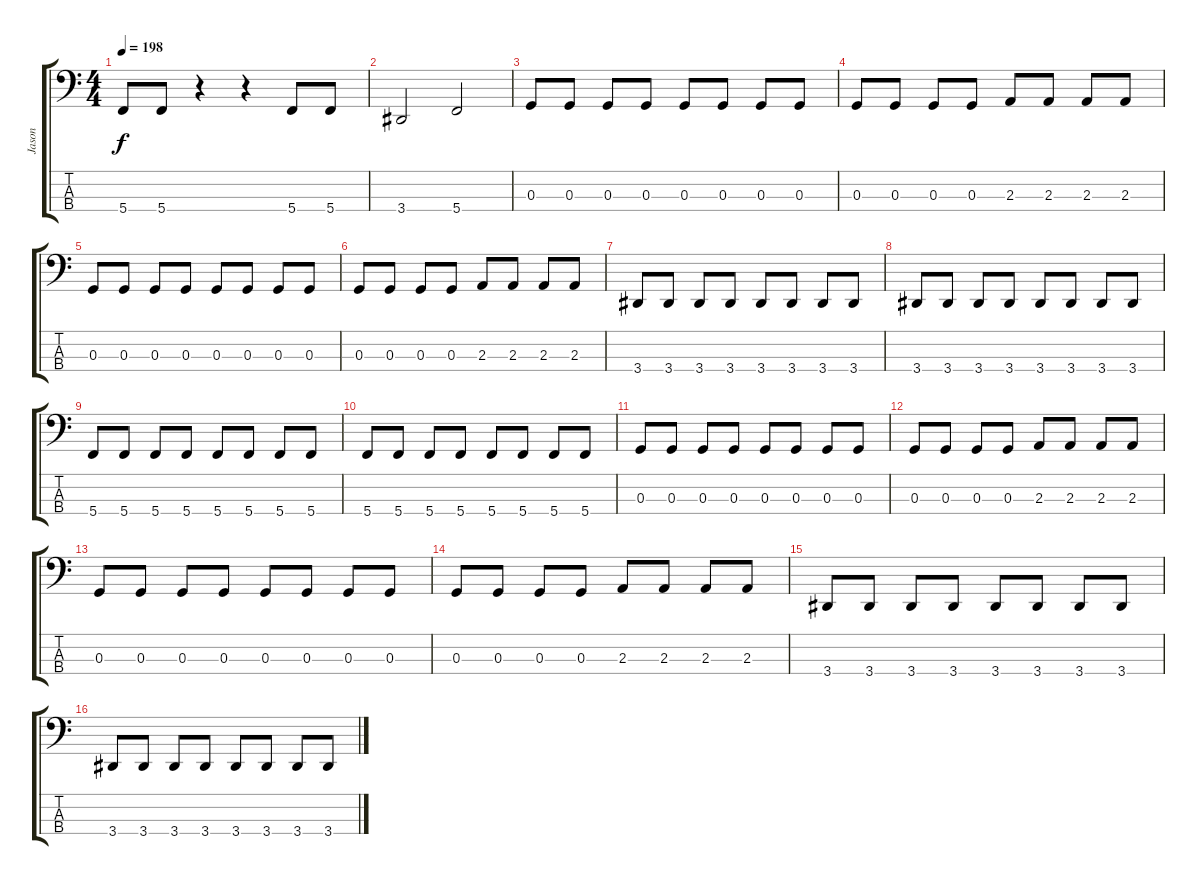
\track ("Jason" "Jason") {instrument electricbasspick}
\staff {score tabs}
\tuning (F2 C2 G1 C1) {hide}
\ts (4 4)
\tempo 198
\clef f4
\ks c
5.4.8{dy f} 5.4.8 r.4 r.4 5.4.8 5.4.8 |
3.4.2 5.4.2 |
0.3.8 0.3.8 0.3.8 0.3.8 0.3.8 0.3.8 0.3.8 0.3.8 |
0.3.8 0.3.8 0.3.8 0.3.8 2.3.8 2.3.8 2.3.8 2.3.8 |
0.3.8 0.3.8 0.3.8 0.3.8 0.3.8 0.3.8 0.3.8 0.3.8 |
0.3.8 0.3.8 0.3.8 0.3.8 2.3.8 2.3.8 2.3.8 2.3.8 |
3.4.8 3.4.8 3.4.8 3.4.8 3.4.8 3.4.8 3.4.8 3.4.8 |
3.4.8 3.4.8 3.4.8 3.4.8 3.4.8 3.4.8 3.4.8 3.4.8 |
5.4.8 5.4.8 5.4.8 5.4.8 5.4.8 5.4.8 5.4.8 5.4.8 |
5.4.8 5.4.8 5.4.8 5.4.8 5.4.8 5.4.8 5.4.8 5.4.8 |
0.3.8 0.3.8 0.3.8 0.3.8 0.3.8 0.3.8 0.3.8 0.3.8 |
0.3.8 0.3.8 0.3.8 0.3.8 2.3.8 2.3.8 2.3.8 2.3.8 |
0.3.8 0.3.8 0.3.8 0.3.8 0.3.8 0.3.8 0.3.8 0.3.8 |
0.3.8 0.3.8 0.3.8 0.3.8 2.3.8 2.3.8 2.3.8 2.3.8 |
3.4.8 3.4.8 3.4.8 3.4.8 3.4.8 3.4.8 3.4.8 3.4.8 |
3.4.8 3.4.8 3.4.8 3.4.8 3.4.8 3.4.8 3.4.8 3.4.8
